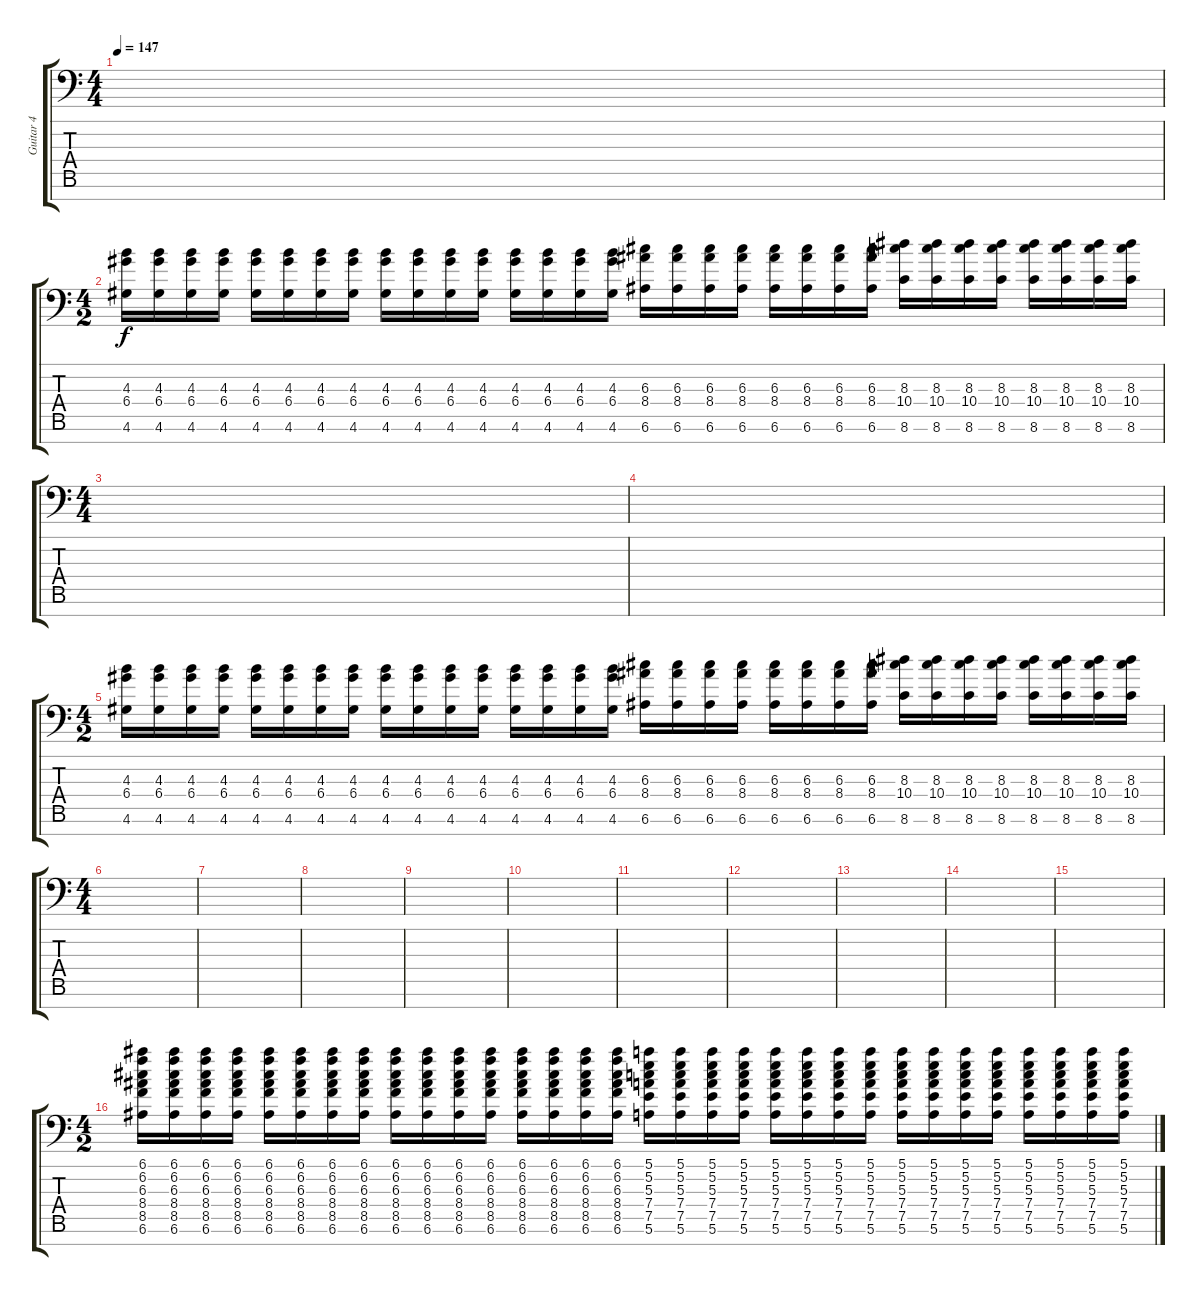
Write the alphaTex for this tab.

\track ("Guitar 4" "Guitar 4") {instrument overdrivenguitar}
\staff {score tabs}
\tuning (E4 B3 G3 D3 A2 E2 A1) {hide}
\ts (4 4)
\tempo 147
\clef f4
\ks c
|
\ts (4 2)
(4.3 6.4 4.6).16 (4.3 6.4 4.6).16 (4.3 6.4 4.6).16 (4.3 6.4 4.6).16 (4.3 6.4 4.6).16 (4.3 6.4 4.6).16 (4.3 6.4 4.6).16 (4.3 6.4 4.6).16 (4.3 6.4 4.6).16 (4.3 6.4 4.6).16 (4.3 6.4 4.6).16 (4.3 6.4 4.6).16 (4.3 6.4 4.6).16 (4.3 6.4 4.6).16 (4.3 6.4 4.6).16 (4.3 6.4 4.6).16 (6.3 8.4 6.6).16 (6.3 8.4 6.6).16 (6.3 8.4 6.6).16 (6.3 8.4 6.6).16 (6.3 8.4 6.6).16 (6.3 8.4 6.6).16 (6.3 8.4 6.6).16 (6.3 8.4 6.6).16 (8.3 10.4 8.6).16 (8.3 10.4 8.6).16 (8.3 10.4 8.6).16 (8.3 10.4 8.6).16 (8.3 10.4 8.6).16 (8.3 10.4 8.6).16 (8.3 10.4 8.6).16 (8.3 10.4 8.6).16 |
\ts (4 4)
|
|
\ts (4 2)
(4.3 6.4 4.6).16 (4.3 6.4 4.6).16 (4.3 6.4 4.6).16 (4.3 6.4 4.6).16 (4.3 6.4 4.6).16 (4.3 6.4 4.6).16 (4.3 6.4 4.6).16 (4.3 6.4 4.6).16 (4.3 6.4 4.6).16 (4.3 6.4 4.6).16 (4.3 6.4 4.6).16 (4.3 6.4 4.6).16 (4.3 6.4 4.6).16 (4.3 6.4 4.6).16 (4.3 6.4 4.6).16 (4.3 6.4 4.6).16 (6.3 8.4 6.6).16 (6.3 8.4 6.6).16 (6.3 8.4 6.6).16 (6.3 8.4 6.6).16 (6.3 8.4 6.6).16 (6.3 8.4 6.6).16 (6.3 8.4 6.6).16 (6.3 8.4 6.6).16 (8.3 10.4 8.6).16 (8.3 10.4 8.6).16 (8.3 10.4 8.6).16 (8.3 10.4 8.6).16 (8.3 10.4 8.6).16 (8.3 10.4 8.6).16 (8.3 10.4 8.6).16 (8.3 10.4 8.6).16 |
\ts (4 4)
|
|
|
|
|
|
|
|
|
|
\ts (4 2)
(6.1 6.2 6.3 8.4 8.5 6.6).16 (6.1 6.2 6.3 8.4 8.5 6.6).16 (6.1 6.2 6.3 8.4 8.5 6.6).16 (6.1 6.2 6.3 8.4 8.5 6.6).16 (6.1 6.2 6.3 8.4 8.5 6.6).16 (6.1 6.2 6.3 8.4 8.5 6.6).16 (6.1 6.2 6.3 8.4 8.5 6.6).16 (6.1 6.2 6.3 8.4 8.5 6.6).16 (6.1 6.2 6.3 8.4 8.5 6.6).16 (6.1 6.2 6.3 8.4 8.5 6.6).16 (6.1 6.2 6.3 8.4 8.5 6.6).16 (6.1 6.2 6.3 8.4 8.5 6.6).16 (6.1 6.2 6.3 8.4 8.5 6.6).16 (6.1 6.2 6.3 8.4 8.5 6.6).16 (6.1 6.2 6.3 8.4 8.5 6.6).16 (6.1 6.2 6.3 8.4 8.5 6.6).16 (5.1 5.2 5.3 7.4 7.5 5.6).16 (5.1 5.2 5.3 7.4 7.5 5.6).16 (5.1 5.2 5.3 7.4 7.5 5.6).16 (5.1 5.2 5.3 7.4 7.5 5.6).16 (5.1 5.2 5.3 7.4 7.5 5.6).16 (5.1 5.2 5.3 7.4 7.5 5.6).16 (5.1 5.2 5.3 7.4 7.5 5.6).16 (5.1 5.2 5.3 7.4 7.5 5.6).16 (5.1 5.2 5.3 7.4 7.5 5.6).16 (5.1 5.2 5.3 7.4 7.5 5.6).16 (5.1 5.2 5.3 7.4 7.5 5.6).16 (5.1 5.2 5.3 7.4 7.5 5.6).16 (5.1 5.2 5.3 7.4 7.5 5.6).16 (5.1 5.2 5.3 7.4 7.5 5.6).16 (5.1 5.2 5.3 7.4 7.5 5.6).16 (5.1 5.2 5.3 7.4 7.5 5.6).16
